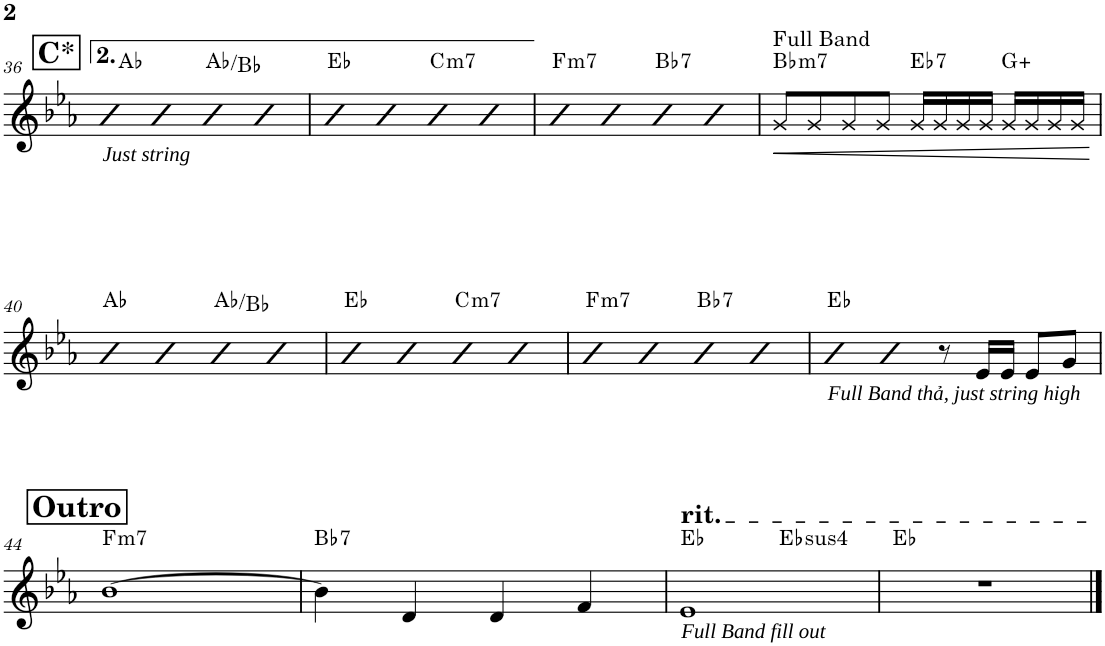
**kern	**dynam	**harte
*part1	*part1	*part1
*staff1	*staff1	*
*I"Piano	*	*
*I'Pno.	*	*
!!LO:PB:g=z
*clefG2	*	*
*k[b-e-a-]	*	*
*M4/4	*	*
!!LO:REH:place=s1:a:B:cj:fs=14:t=C*
=36	=36	=36
!LO:TX:b:i:t=Just string	!	!
4b-	.	Ab:maj
4b-	.	.
4b-	.	Ab:maj/2
4b-	.	.
=37	=37	=37
4b-	.	Eb:maj
4b-	.	.
!	!	!LO:H:kt=m7
4b-	.	C:min7
4b-	.	.
=38	=38	=38
!	!	!LO:H:kt=m7
4b-	.	F:min7
4b-	.	.
!	!	!LO:H:kt=7
4b-	.	Bb:7
4b-	.	.
=39	=39	=39
!LO:TX:a:t=Full Band	!	!
!	!LO:HP:b	!LO:H:kt=m7
8g/L	<	Bb:min7
8g/	.	.
8g/	.	.
8g/J	.	.
!	!	!LO:H:kt=7
16g/LL	.	Eb:7
16g/	.	.
16g/	.	.
16g/JJ	.	.
16g/LL	.	G:aug
16g/	.	.
16g/	.	.
16g/JJ	.	.
.	[	.
!!LO:LB:g=z
=40	=40	=40
4b-	.	Ab:maj
4b-	.	.
4b-	.	Ab:maj/2
4b-	.	.
=41	=41	=41
4b-	.	Eb:maj
4b-	.	.
!	!	!LO:H:kt=m7
4b-	.	C:min7
4b-	.	.
=42	=42	=42
!	!	!LO:H:kt=m7
4b-	.	F:min7
4b-	.	.
!	!	!LO:H:kt=7
4b-	.	Bb:7
4b-	.	.
=43	=43	=43
!LO:TX:b:i:t=Full Band thả, just string high	!	!
4b-	.	Eb:maj
4b-	.	.
8r	.	.
16e-/LL	.	.
16e-/JJ	.	.
8e-/L	.	.
8g/J	.	.
!!LO:LB:g=z
!!LO:REH:place=s1:a:B:cj:fs=14:t=Outro
=44	=44	=44
!	!	!LO:H:kt=m7
[1b-	.	F:min7
=45	=45	=45
!	!	!LO:H:kt=7
4b-\]	.	Bb:7
4d/	.	.
4d/	.	.
4f/	.	.
=46	=46	=46
!LO:TX:b:i:t=Full Band fill out	!	!
!LO:TX:a:t=rit.	!	!
*^	*	*
1e-	2ryy	.	Eb:maj
!	!	!	!LO:H:kt=4
.	2ryy	.	Eb:sus4
*v	*v	*	*
=47	=47	=47
1r	.	Eb:maj
==	==	==
*-	*-	*-
